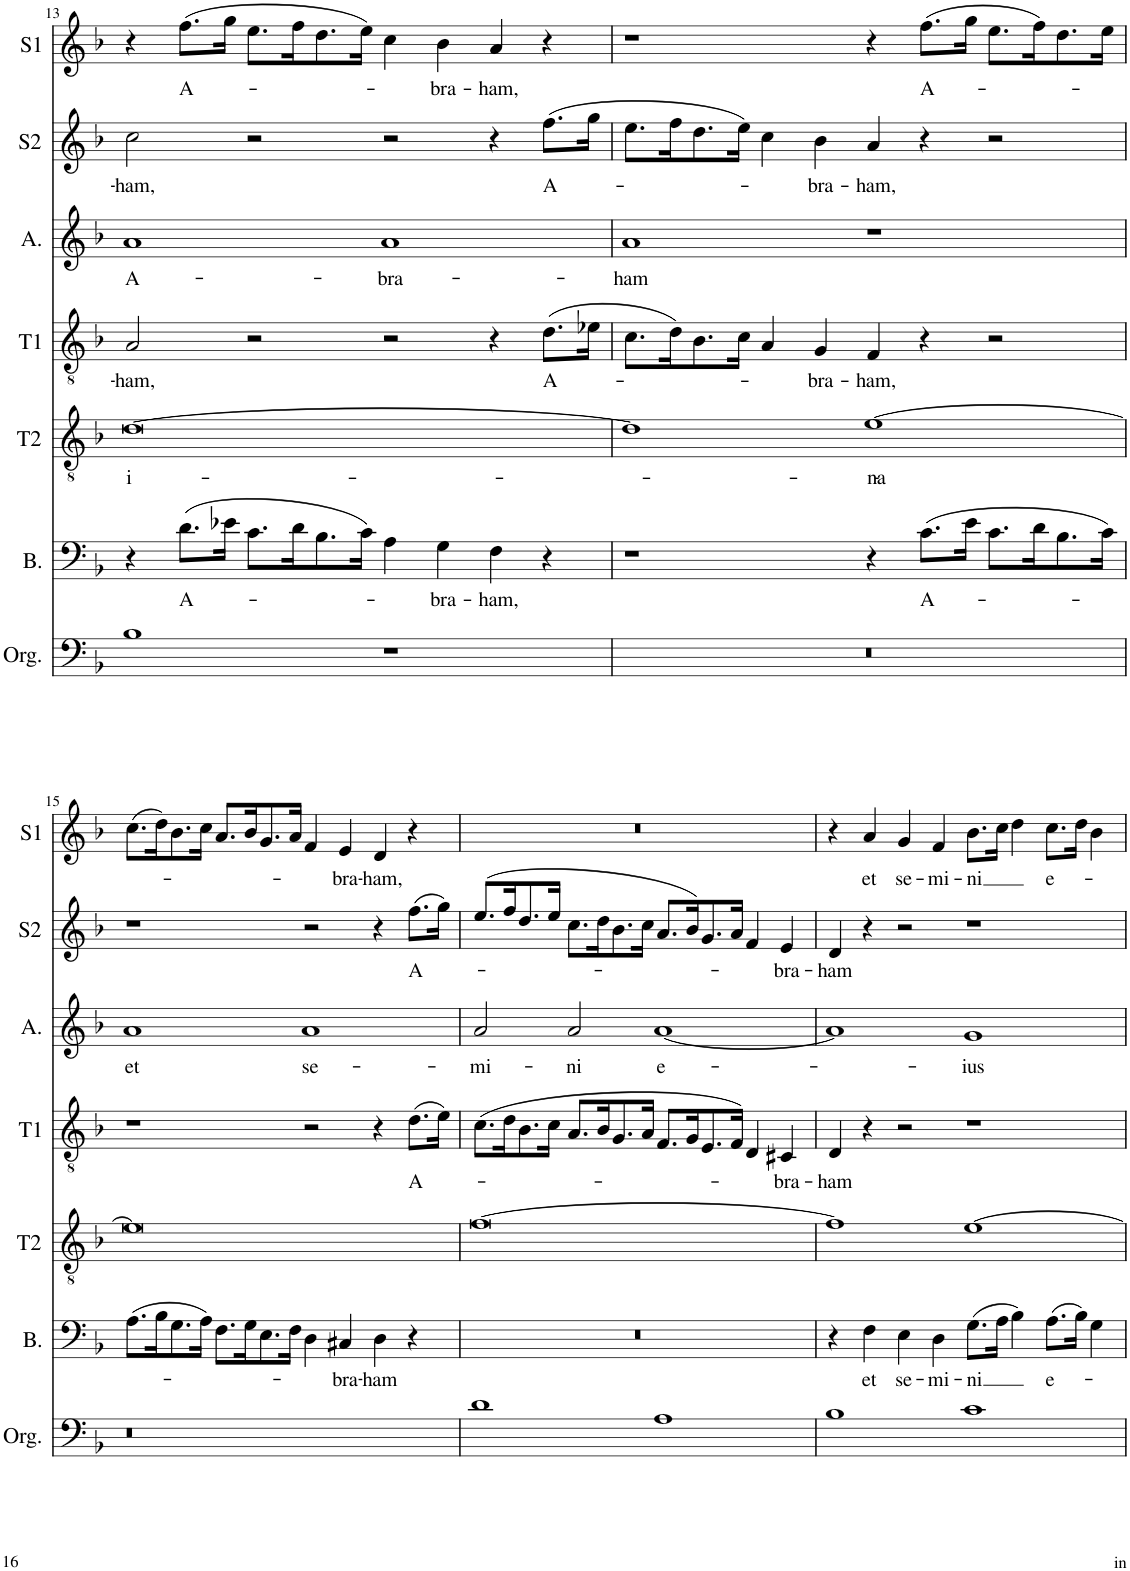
**kern	**kern	**text	**kern	**text	**kern	**text	**kern	**text	**kern	**text	**kern	**text
*part7	*part6	*part6	*part5	*part5	*part4	*part4	*part3	*part3	*part2	*part2	*part1	*part1
*staff7	*staff6	*staff6	*staff5	*staff5	*staff4	*staff4	*staff3	*staff3	*staff2	*staff2	*staff1	*staff1
*I"Orgue	*I"Basse	*	*I"Ténor 2	*	*I"Ténor 1	*	*I"Alto	*	*I"Soprano 2	*	*I"Soprano 1	*
*I'Org.	*I'B.	*	*I'T2	*	*I'T1	*	*I'A.	*	*I'S2	*	*I'S1	*
!!LO:PB:g=z
*clefF4	*clefF4	*	*clefGv2	*	*clefGv2	*	*clefG2	*	*clefG2	*	*clefG2	*
*k[b-]	*k[b-]	*	*k[b-]	*	*k[b-]	*	*k[b-]	*	*k[b-]	*	*k[b-]	*
*M4/2	*M4/2	*	*M4/2	*	*M4/2	*	*M4/2	*	*M4/2	*	*M4/2	*
=13	=13	=13	=13	=13	=13	=13	=13	=13	=13	=13	=13	=13
!	!	!	!	!LO:LY:b	!	!LO:LY:b	!	!LO:LY:b	!	!LO:LY:b	!	!
1B-	4r	.	[0d	i-	2A/	-ham,	1a	A-	2cc\	-ham,	4r	.
!	!	!LO:LY:b	!	!	!	!	!	!	!	!	!	!LO:LY:b
.	(8.d\L	A-	.	.	.	.	.	.	.	.	(8.ff\L	A-
.	16e-X\Jk	.	.	.	.	.	.	.	.	.	16gg\Jk	.
.	8.c\L	.	.	.	2r	.	.	.	2r	.	8.ee\L	.
.	16d\K	.	.	.	.	.	.	.	.	.	16ff\K	.
.	8.B-\	.	.	.	.	.	.	.	.	.	8.dd\	.
.	16c\Jk)	.	.	.	.	.	.	.	.	.	16ee\Jk)	.
!	!	!	!	!	!	!	!	!LO:LY:b	!	!	!	!
1r	4A\	.	.	.	2r	.	1a	-bra-	2r	.	4cc\	.
!	!	!LO:LY:b	!	!	!	!	!	!	!	!	!	!LO:LY:b
.	4G\	-bra-	.	.	.	.	.	.	.	.	4b-\	bra-
!	!	!LO:LY:b	!	!	!	!	!	!	!	!	!	!LO:LY:b
.	4F\	-ham,	.	.	4r	.	.	.	4r	.	4a/	-ham,
!	!	!	!	!	!	!LO:LY:b	!	!	!	!LO:LY:b	!	!
.	4r	.	.	.	(8.d\L	A-	.	.	(8.ff\L	A-	4r	.
.	.	.	.	.	16e-X\Jk	.	.	.	16gg\Jk	.	.	.
=14	=14	=14	=14	=14	=14	=14	=14	=14	=14	=14	=14	=14
!	!	!	!	!	!	!	!	!LO:LY:b	!	!	!	!
0r	1r	.	1d]	.	8.c\L	.	1a	-ham	8.ee\L	.	1r	.
.	.	.	.	.	16d\K)	.	.	.	16ff\K	.	.	.
.	.	.	.	.	8.B-\	.	.	.	8.dd\	.	.	.
.	.	.	.	.	16c\Jk	.	.	.	16ee\Jk)	.	.	.
.	.	.	.	.	4A/	.	.	.	4cc\	.	.	.
!	!	!	!	!	!	!LO:LY:b	!	!	!	!LO:LY:b	!	!
.	.	.	.	.	4G/	-bra-	.	.	4b-\	-bra-	.	.
!	!	!	!	!LO:LY:b	!	!LO:LY:b	!	!	!	!LO:LY:b	!	!
.	4r	.	[1e	-na-	4F/	-ham,	1r	.	4a/	-ham,	4r	.
!	!	!LO:LY:b	!	!	!	!	!	!	!	!	!	!LO:LY:b
.	(8.c\L	A-	.	.	4r	.	.	.	4r	.	(8.ff\L	A-
.	16e\Jk	.	.	.	.	.	.	.	.	.	16gg\Jk	.
.	8.c\L	.	.	.	2r	.	.	.	2r	.	8.ee\L	.
.	16d\K	.	.	.	.	.	.	.	.	.	16ff\K)	.
.	8.B-\	.	.	.	.	.	.	.	.	.	8.dd\	.
.	16c\Jk)	.	.	.	.	.	.	.	.	.	16ee\Jk	.
!!LO:LB:g=z
=15	=15	=15	=15	=15	=15	=15	=15	=15	=15	=15	=15	=15
!	!	!	!	!	!	!	!	!LO:LY:b	!	!	!	!
0r	(8.A\L	.	0e]	.	1r	.	1a	et	1r	.	(8.cc\L	.
.	16B-\K	.	.	.	.	.	.	.	.	.	16dd\K)	.
.	8.G\	.	.	.	.	.	.	.	.	.	8.b-\	.
.	16A\Jk)	.	.	.	.	.	.	.	.	.	16cc\Jk	.
.	8.F\L	.	.	.	.	.	.	.	.	.	8.a/L	.
.	16G\K	.	.	.	.	.	.	.	.	.	16b-/K	.
.	8.E\	.	.	.	.	.	.	.	.	.	8.g/	.
.	16F\Jk	.	.	.	.	.	.	.	.	.	16a/Jk	.
!	!	!	!	!	!	!	!	!LO:LY:b	!	!	!	!
.	4D\	.	.	.	2r	.	1a	se-	2r	.	4f/	.
!	!	!LO:LY:b	!	!	!	!	!	!	!	!	!	!LO:LY:b
.	4C#X/	-bra-	.	.	.	.	.	.	.	.	4e/	bra-
!	!	!LO:LY:b	!	!	!	!	!	!	!	!	!	!LO:LY:b
.	4D\	-ham	.	.	4r	.	.	.	4r	.	4d/	-ham,
!	!	!	!	!	!	!LO:LY:b	!	!	!	!LO:LY:b	!	!
.	4r	.	.	.	(8.d\L	A-	.	.	(8.ff\L	A-	4r	.
.	.	.	.	.	16e\Jk)	.	.	.	16gg\Jk)	.	.	.
=16	=16	=16	=16	=16	=16	=16	=16	=16	=16	=16	=16	=16
!	!	!	!	!	!	!	!	!LO:LY:b	!	!	!	!
1d	0r	.	[0f	.	(8.c\L	.	2a/	-mi-	(>8.ee/L	.	0r	.
.	.	.	.	.	16d\K	.	.	.	16ff/K	.	.	.
.	.	.	.	.	8.B-\	.	.	.	8.dd/	.	.	.
.	.	.	.	.	16c\Jk	.	.	.	16ee/Jk	.	.	.
!	!	!	!	!	!	!	!	!LO:LY:b	!	!	!	!
.	.	.	.	.	8.A/L	.	2a/	-ni	8.cc\L	.	.	.
.	.	.	.	.	16B-/K	.	.	.	16dd\K	.	.	.
.	.	.	.	.	8.G/	.	.	.	8.b-\	.	.	.
.	.	.	.	.	16A/Jk	.	.	.	16cc\Jk	.	.	.
!	!	!	!	!	!	!	!	!LO:LY:b	!	!	!	!
1A	.	.	.	.	8.F/L	.	[<1a	e-	8.a/L	.	.	.
.	.	.	.	.	16G/K	.	.	.	16b-/K)	.	.	.
.	.	.	.	.	8.E/	.	.	.	8.g/	.	.	.
.	.	.	.	.	16F/Jk)	.	.	.	16a/Jk	.	.	.
.	.	.	.	.	4D/	.	.	.	4f/	.	.	.
!	!	!	!	!	!	!LO:LY:b	!	!	!	!LO:LY:b	!	!
.	.	.	.	.	4C#X/	-bra-	.	.	4e/	-bra-	.	.
=17	=17	=17	=17	=17	=17	=17	=17	=17	=17	=17	=17	=17
!	!	!	!	!	!	!LO:LY:b	!	!	!	!LO:LY:b	!	!
1B-	4r	.	1f]	.	4D/	-ham	1a]	.	4d/	-ham	4r	.
!	!	!LO:LY:b	!	!	!	!	!	!	!	!	!	!LO:LY:b
.	4F\	et	.	.	4r	.	.	.	4r	.	4a/	et
!	!	!LO:LY:b	!	!	!	!	!	!	!	!	!	!LO:LY:b
.	4E\	se-	.	.	2r	.	.	.	2r	.	4g/	se-
!	!	!LO:LY:b	!	!	!	!	!	!	!	!	!	!LO:LY:b
.	4D\	-mi-	.	.	.	.	.	.	.	.	4f/	-mi-
!	!	!LO:LY:b	!	!	!	!	!	!LO:LY:b	!	!	!	!LO:LY:b
1c	(8.G\L	-ni	[1e	.	1r	.	1g	-ius	1r	.	8.b-\L	-ni
.	16A\Jk	.	.	.	.	.	.	.	.	.	16cc\Jk	.
.	4B-\)	.	.	.	.	.	.	.	.	.	4dd\	.
!	!	!LO:LY:b	!	!	!	!	!	!	!	!	!	!LO:LY:b
.	(8.A\L	e-	.	.	.	.	.	.	.	.	8.cc\L	e-
.	16B-\Jk)	.	.	.	.	.	.	.	.	.	16dd\Jk	.
.	4G\	.	.	.	.	.	.	.	.	.	4b-\	.
=	=	=	=	=	=	=	=	=	=	=	=	=
*-	*-	*-	*-	*-	*-	*-	*-	*-	*-	*-	*-	*-
